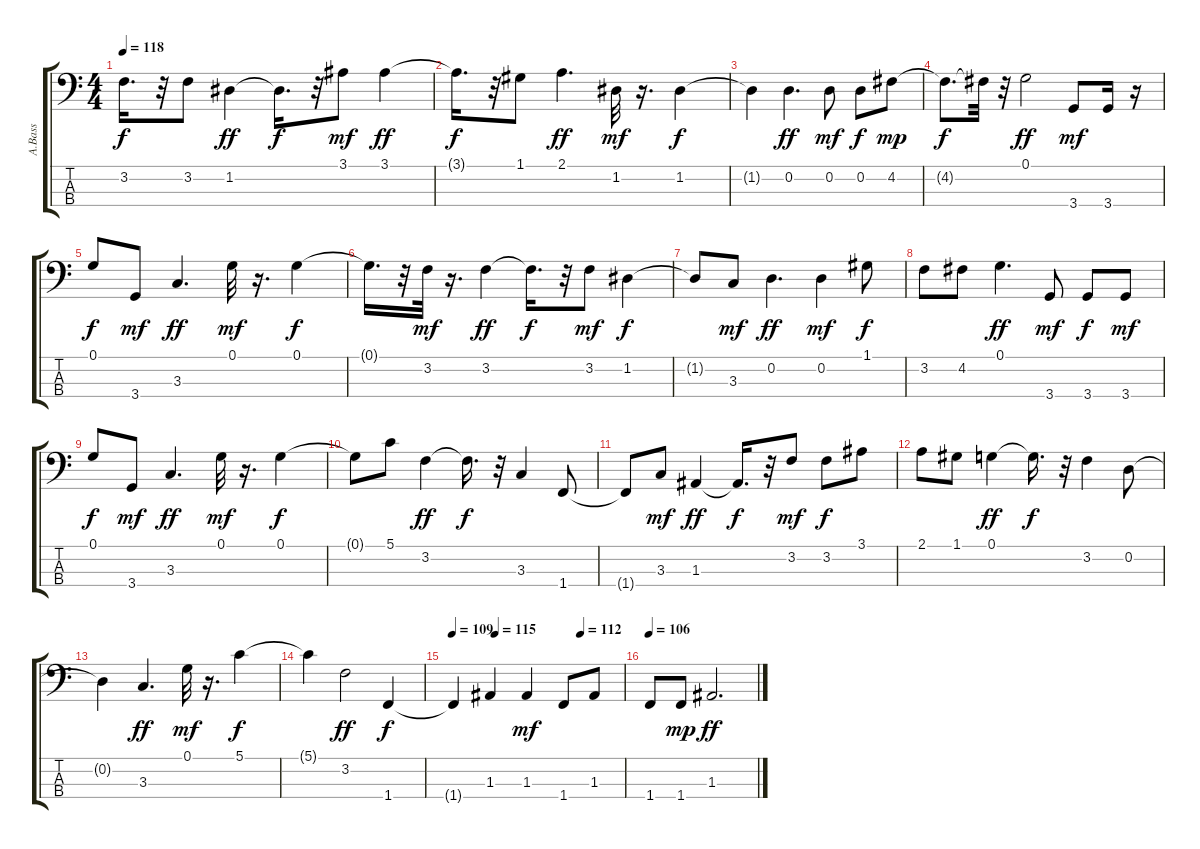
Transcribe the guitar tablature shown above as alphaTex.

\track ("A.Bass" "A.Bass") {instrument acousticbass}
\staff {score tabs}
\tuning (G2 D2 A1 E1) {hide}
\ts (4 4)
\tempo 118
\clef f4
\ks c
3.2{t}.16{d dy f} r.32 3.2.8 1.2.4{dy ff} 1.2{t}.16{d dy f} r.32 3.1.8{dy mf} 3.1.4{dy ff} |
3.1{t}.16{d dy f} r.32 1.1.8 2.1.4{d dy ff} 1.2.32{dy mf} r.16{d} 1.2.4{dy f} |
1.2{t}.4 0.2.4{d dy ff} 0.2.8{dy mf} 0.2.8{dy f} 4.2.8{dy mp} |
4.2{t}.8{d dy f} 4.2{t}.32 r.32 0.1.2{dy ff} 3.4.8{dy mf} 3.4.16 r.16 |
0.1.8{dy f} 3.4.8{dy mf} 3.3.4{d dy ff} 0.1.32{dy mf} r.16{d} 0.1.4{dy f} |
0.1{t}.16{d} r.32 3.2.32{dy mf} r.16{d} 3.2.4{dy ff} 3.2{t}.16{d dy f} r.32 3.2.8{dy mf} 1.2.4{dy f} |
1.2{t}.8 3.3.8{dy mf} 0.2.4{d dy ff} 0.2.4{dy mf} 1.1.8{dy f} |
3.2.8 4.2.8 0.1.4{d dy ff} 3.4.8{dy mf} 3.4.8{dy f} 3.4.8{dy mf} |
0.1.8{dy f} 3.4.8{dy mf} 3.3.4{d dy ff} 0.1.32{dy mf} r.16{d} 0.1.4{dy f} |
0.1{t}.8 5.1.8 3.2.4{dy ff} 3.2{t}.16{d dy f} r.32 3.3.4 1.4.8 |
1.4{t}.8 3.3.8{dy mf} 1.3.4{dy ff} 1.3{t}.16{d dy f} r.32 3.2.8{dy mf} 3.2.8{dy f} 3.1.8 |
2.1.8 1.1.8 0.1.4{dy ff} 0.1{t}.16{d dy f} r.32 3.2.4 0.2.8 |
0.2{t}.4 3.3.4{d dy ff} 0.1.32{dy mf} r.16{d} 5.1.4{dy f} |
5.1{t}.4 3.2.2{dy ff} 1.4.4{dy f} |
\tempo 109
\tempo (115 0.25)
\tempo (112 0.75)
1.4{t}.4 1.3.4 1.3.4{dy mf} 1.4.8 1.3.8 |
\tempo 106
1.4.8 1.4.8{dy mp} 1.3.2{d dy ff}
